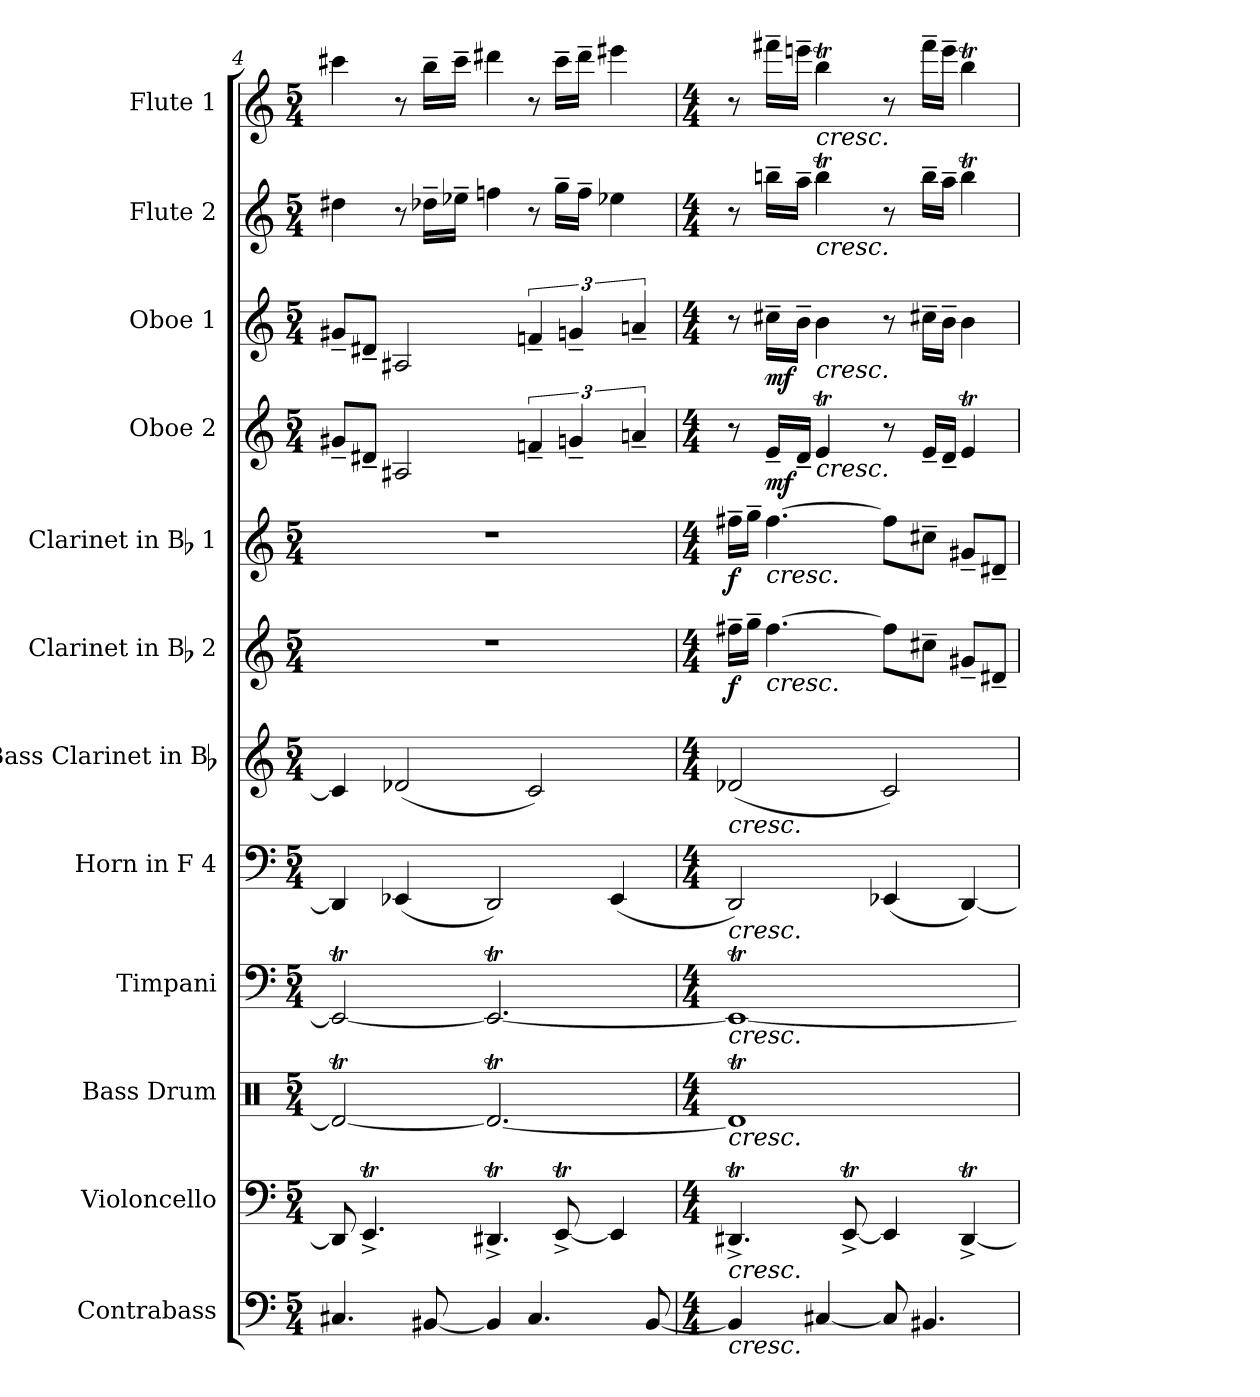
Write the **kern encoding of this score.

**kern	**kern	**kern	**kern	**kern	**kern	**kern	**dynam	**kern	**dynam	**kern	**dynam	**kern	**dynam	**kern	**kern
*part12	*part11	*part10	*part9	*part8	*part7	*part6	*part6	*part5	*part5	*part4	*part4	*part3	*part3	*part2	*part1
*staff12	*staff11	*staff10	*staff9	*staff8	*staff7	*staff6	*staff6	*staff5	*staff5	*staff4	*staff4	*staff3	*staff3	*staff2	*staff1
*I"Contrabass	*I"Violoncello	*I"Bass Drum	*I"Timpani	*I"Horn in F 4	*I"Bass Clarinet in Bb	*I"Clarinet in Bb 2	*	*I"Clarinet in Bb 1	*	*I"Oboe 2	*	*I"Oboe 1	*	*I"Flute 2	*I"Flute 1
*I'Cb.	*I'Vc.	*I'B. D.	*I'Timp.	*I'4.Hn.	*I'B. Cl.	*I'2.Cl.	*	*I'1.Cl.	*	*I'2.Ob.	*	*I'1.Ob.	*	*I'2.Fl.	*I'1.Fl.
*clefF4	*clefF4	*clefX	*clefF4	*clefF4	*clefG2	*clefG2	*	*clefG2	*	*clefG2	*	*clefG2	*	*clefG2	*clefG2
*	*	*	*	*ITrd-3c-5	*ITrd1c2	*ITrd1c2	*	*ITrd1c2	*	*	*	*	*	*	*
*k[]	*k[]	*k[]	*k[]	*k[b-]	*k[b-e-]	*k[b-e-]	*	*k[b-e-]	*	*k[]	*	*k[]	*	*k[]	*k[]
*M5/4	*M5/4	*M5/4	*M5/4	*M5/4	*M5/4	*M5/4	*	*M5/4	*	*M5/4	*	*M5/4	*	*M5/4	*M5/4
=4	=4	=4	=4	=4	=4	=4	=4	=4	=4	=4	=4	=4	=4	=4	=4
4.C#X	8DD#]	2Rdt/_	2EEt_	4GG]	4B-]	4%5r	.	4%5r	.	8g#X~L	.	8g#X~L	.	4dd#X	4ccc#X
.	4.EEt^	.	.	.	.	.	.	.	.	8d#X~J	.	8d#X~J	.	.	.
.	.	.	.	(4AA-X	(2c-X	.	.	.	.	2A#X	.	2A#X	.	8r	8r
[8BB#X	.	.	.	.	.	.	.	.	.	.	.	.	.	16dd-X~LL	16bb~LL
.	.	.	.	.	.	.	.	.	.	.	.	.	.	16ee-X~JJ	16ccc#~JJ
4BB#]	4.DD#Xt^	2.Rdt/_	2.EEt_	2GG)	.	.	.	.	.	.	.	.	.	4ffn	4ddd#X
4.C#	.	.	.	.	2B-)	.	.	.	.	6fn~	.	6fn~	.	8r	8r
.	[8EEt^	.	.	.	.	.	.	.	.	.	.	.	.	16gg~LL	16ccc#~LL
.	.	.	.	.	.	.	.	.	.	6gn~	.	6gn~	.	.	.
.	.	.	.	.	.	.	.	.	.	.	.	.	.	16ff~JJ	16ddd#~JJ
.	4EE]	.	.	(4AA-	.	.	.	.	.	.	.	.	.	4ee-X	4eee#X
.	.	.	.	.	.	.	.	.	.	6an~	.	6an~	.	.	.
[8BB#	.	.	.	.	.	.	.	.	.	.	.	.	.	.	.
=5	=5	=5	=5	=5	=5	=5	=5	=5	=5	=5	=5	=5	=5	=5	=5
*M4/4	*M4/4	*M4/4	*M4/4	*M4/4	*M4/4	*M4/4	*	*M4/4	*	*M4/4	*	*M4/4	*	*M4/4	*M4/4
!	!	!	!	!	!LO:TX:b:i:t=cresc.	!	!	!	!	!	!	!	!	!	!
!	!	!	!	!LO:TX:b:i:t=cresc.	!	!	!	!	!	!	!	!	!	!	!
!	!	!	!LO:TX:b:i:t=cresc.	!	!	!	!	!	!	!	!	!	!	!	!
!	!	!LO:TX:b:i:t=cresc.	!	!	!	!	!	!	!	!	!	!	!	!	!
!	!LO:TX:b:i:t=cresc.	!	!	!	!	!	!	!	!	!	!	!	!	!	!
!LO:TX:b:i:t=cresc.	!	!	!	!	!	!	!	!	!	!	!	!	!	!	!
4BB#]	4.DD#Xt^	1Rdt]	1EEt_	2GG)	(2c-X	16een~LL	f	16een~LL	f	8r	.	8r	.	8r	8r
.	.	.	.	.	.	16ff~JJ	.	16ff~JJ	.	.	.	.	.	.	.
!	!	!	!	!	!	!	!	!LO:TX:b:i:t=cresc.	!	!	!	!	!	!	!
!	!	!	!	!	!	!LO:TX:b:i:t=cresc.	!	!	!	!	!	!	!	!	!
.	.	.	.	.	.	[4.ee	.	[4.ee	.	16e~LL	mf	16cc#X~LL	mf	16bbn~LL	16fff#X~LL
.	.	.	.	.	.	.	.	.	.	16d~JJ	.	16b~JJ	.	16aa~JJ	16eeen~JJ
!	!	!	!	!	!	!	!	!	!	!	!	!	!	!	!LO:TX:b:i:t=cresc.
!	!	!	!	!	!	!	!	!	!	!	!	!	!	!LO:TX:b:i:t=cresc.	!
!	!	!	!	!	!	!	!	!	!	!	!	!LO:TX:b:i:t=cresc.	!	!	!
!	!	!	!	!	!	!	!	!	!	!LO:TX:b:i:t=cresc.	!	!	!	!	!
[4C#X	.	.	.	.	.	.	.	.	.	4et	.	4b	.	4bbt	4bbt
.	[8EEt^	.	.	.	.	.	.	.	.	.	.	.	.	.	.
8C#]	4EE]	.	.	(4AA-X	2B-)	8eeL]	.	8eeL]	.	8r	.	8r	.	8r	8r
4.BB#X	.	.	.	.	.	8bn~J	.	8bn~J	.	16e~LL	.	16cc#X~LL	.	16bb~LL	16fff#~LL
.	.	.	.	.	.	.	.	.	.	16d~JJ	.	16b~JJ	.	16aa~JJ	16eee~JJ
.	[4DD#t^	.	.	[4GG)	.	8f#X~L	.	8f#X~L	.	4et	.	4b	.	4bbt	4bbt
.	.	.	.	.	.	8c#X~J	.	8c#X~J	.	.	.	.	.	.	.
=	=	=	=	=	=	=	=	=	=	=	=	=	=	=	=
*-	*-	*-	*-	*-	*-	*-	*-	*-	*-	*-	*-	*-	*-	*-	*-
